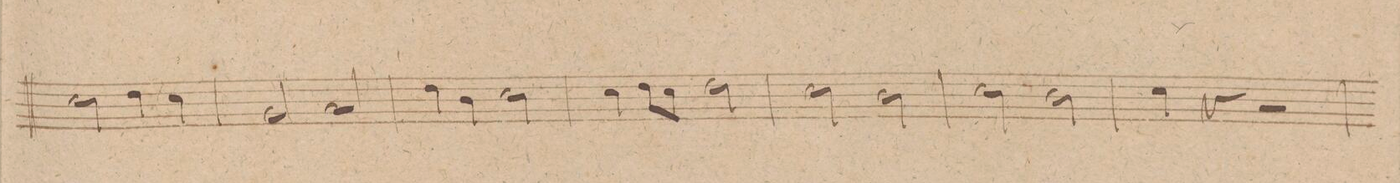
**kern	**dynam
*I"Clarnetto. in A.	*
*clefG2	*
*k[]	*
*met(c|)	*
*M2/2	*
2cc\	.
4dd\	.
4cc\	.
=226	=226
2g/	.
2a/	.
=227	=227
4dd\	.
4b\	.
2cc\	.
=228	=228
4cc\	.
8dd\L	.
8cc\J	.
2dd\	.
=229	=229
2cc\	.
2b\	.
=230	=230
2cc\	.
2b\	.
=231	=231
4cc\	.
4r	.
2r	.
=232	=232
*-	*-
